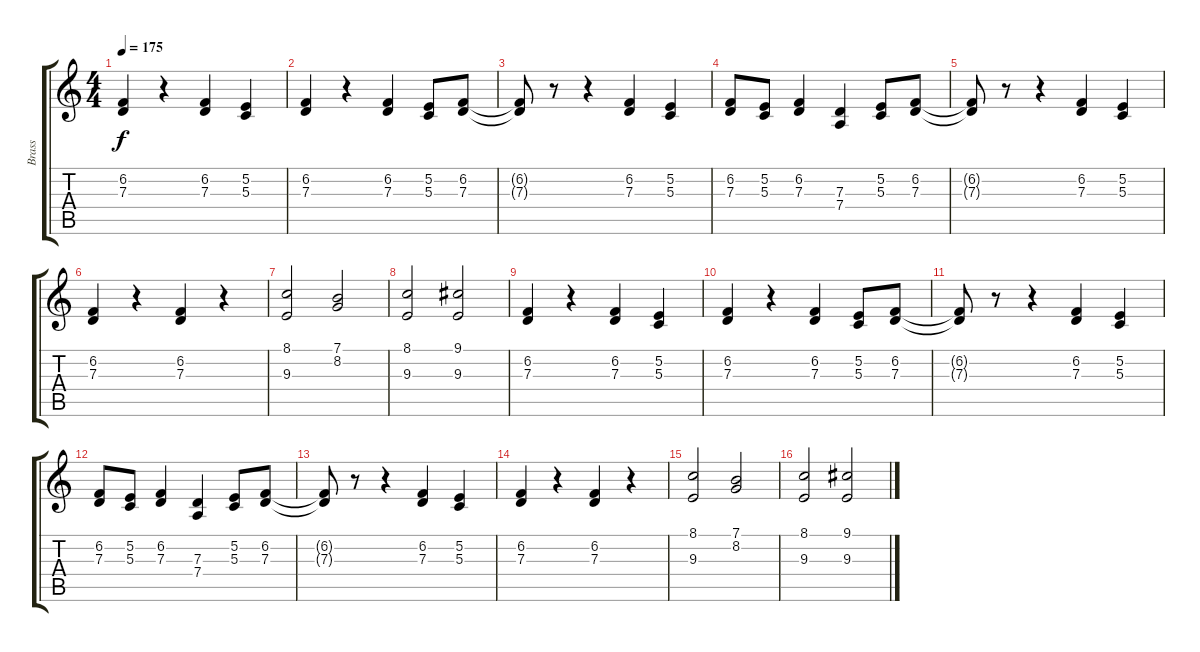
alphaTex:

\track ("Brass" "Brass") {instrument synthbrass1}
\staff {score tabs}
\tuning (E4 B3 G3 D3 A2 E2) {hide}
\ts (4 4)
\tempo 175
\clef g2
\ks c
(6.2 7.3).4{dy f} r.4 (6.2 7.3).4 (5.2 5.3).4 |
(6.2 7.3).4 r.4 (6.2 7.3).4 (5.2 5.3).8 (6.2 7.3).8 |
(6.2{t} 7.3{t}).8 r.8 r.4 (6.2 7.3).4 (5.2 5.3).4 |
(6.2 7.3).8 (5.2 5.3).8 (6.2 7.3).4 (7.3 7.4).4 (5.2 5.3).8 (6.2 7.3).8 |
(6.2{t} 7.3{t}).8 r.8 r.4 (6.2 7.3).4 (5.2 5.3).4 |
(6.2 7.3).4 r.4 (6.2 7.3).4 r.4 |
(8.1 9.3).2 (7.1 8.2).2 |
(8.1 9.3).2 (9.1 9.3).2 |
(6.2 7.3).4 r.4 (6.2 7.3).4 (5.2 5.3).4 |
(6.2 7.3).4 r.4 (6.2 7.3).4 (5.2 5.3).8 (6.2 7.3).8 |
(6.2{t} 7.3{t}).8 r.8 r.4 (6.2 7.3).4 (5.2 5.3).4 |
(6.2 7.3).8 (5.2 5.3).8 (6.2 7.3).4 (7.3 7.4).4 (5.2 5.3).8 (6.2 7.3).8 |
(6.2{t} 7.3{t}).8 r.8 r.4 (6.2 7.3).4 (5.2 5.3).4 |
(6.2 7.3).4 r.4 (6.2 7.3).4 r.4 |
(8.1 9.3).2 (7.1 8.2).2 |
(8.1 9.3).2 (9.1 9.3).2
